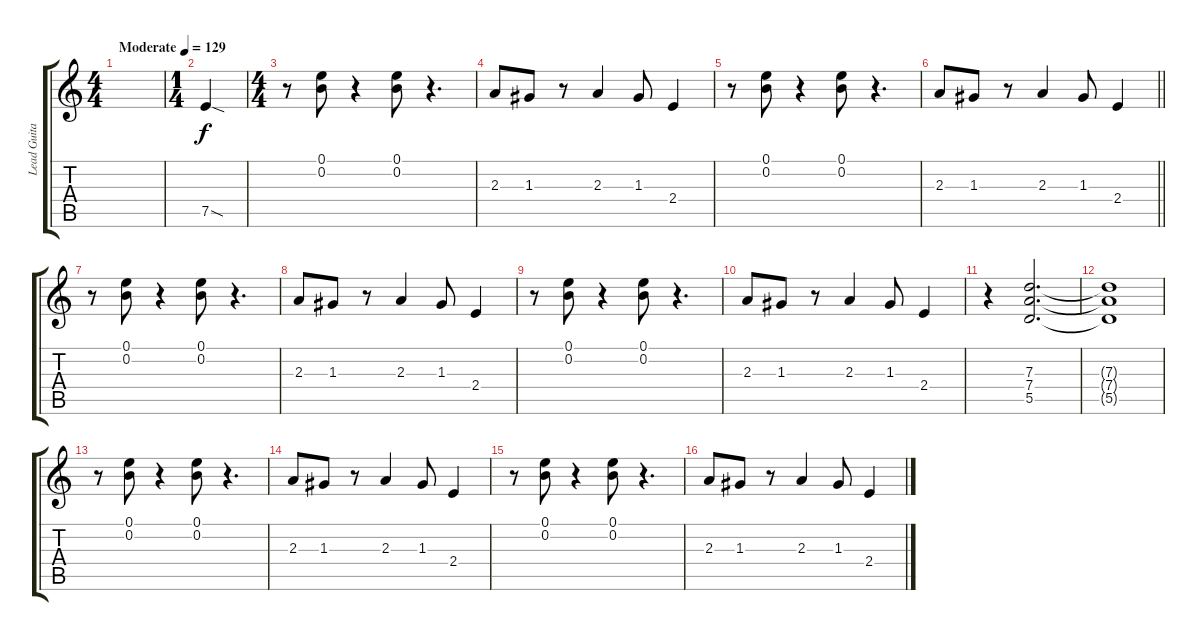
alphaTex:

\track ("Lead Guitar" "Lead Guita") {instrument distortionguitar}
\staff {score tabs}
\tuning (E4 B3 G3 D3 A2 E2) {hide}
\ts (4 4)
\tempo (129 "Moderate")
\clef g2
\ks c
|
\ts (1 4)
7.5{sod}.4 |
\ts (4 4)
r.8 (0.1 0.2).8 r.4 (0.1 0.2).8 r.4{d} |
2.3.8 1.3.8 r.8 2.3.4 1.3.8 2.4.4 |
r.8 (0.1 0.2).8 r.4 (0.1 0.2).8 r.4{d} |
\barLineRight lightlight
2.3.8 1.3.8 r.8 2.3.4 1.3.8 2.4.4 |
r.8 (0.1 0.2).8 r.4 (0.1 0.2).8 r.4{d} |
2.3.8 1.3.8 r.8 2.3.4 1.3.8 2.4.4 |
r.8 (0.1 0.2).8 r.4 (0.1 0.2).8 r.4{d} |
2.3.8 1.3.8 r.8 2.3.4 1.3.8 2.4.4 |
r.4 (7.3 7.4 5.5).2{d} |
(7.3{t} 7.4{t} 5.5{t}).1 |
r.8 (0.1 0.2).8 r.4 (0.1 0.2).8 r.4{d} |
2.3.8 1.3.8 r.8 2.3.4 1.3.8 2.4.4 |
r.8 (0.1 0.2).8 r.4 (0.1 0.2).8 r.4{d} |
2.3.8 1.3.8 r.8 2.3.4 1.3.8 2.4.4
